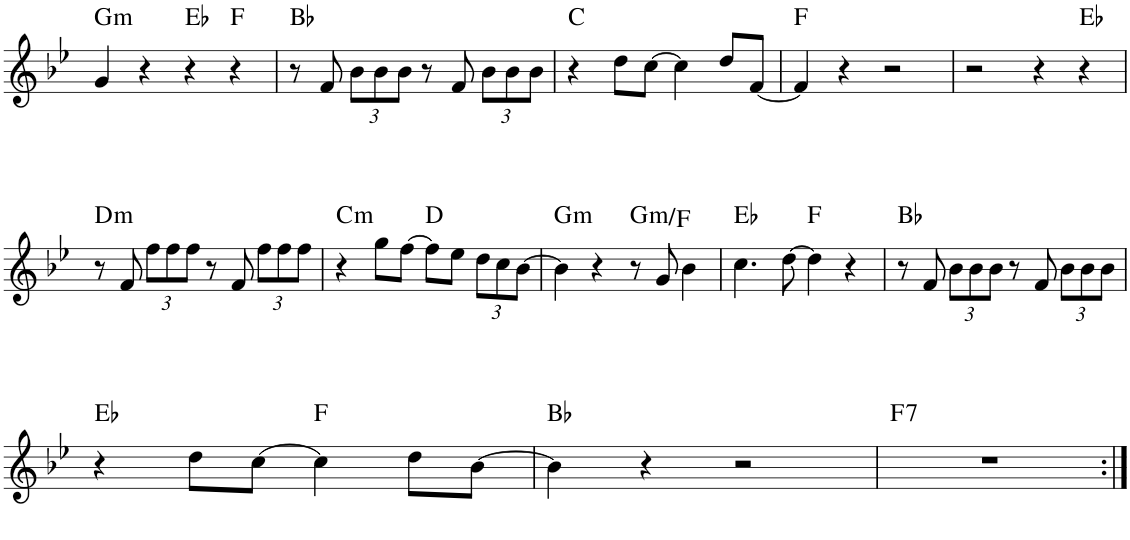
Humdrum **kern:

**kern	**harte
*part1	*part1
*staff1	*
*I"Piano	*
*I'Pno.	*
!!LO:PB:g=z
*clefG2	*
*k[b-e-]	*
*M4/4	*
=90	=90
!	!LO:H:kt=m
4g/	G:min
4r	.
4r	Eb:maj
4r	F:maj
=91	=91
8r	Bb:maj
8f/	.
*Xbrackettup	*
12b-\L	.
12b-\	.
12b-\J	.
8r	.
8f/	.
12b-\L	.
12b-\	.
12b-\J	.
=92	=92
4r	C:maj
8dd\L	.
[8cc\J	.
4cc\]	.
8dd/L	.
[8f/J	.
=93	=93
4f/]	F:maj
4r	.
2r	.
=94	=94
2r	.
4r	.
4r	Eb:maj
!!LO:LB:g=z
=95	=95
!	!LO:H:kt=m
8r	D:min
8f/	.
12ff\L	.
12ff\	.
12ff\J	.
8r	.
8f/	.
12ff\L	.
12ff\	.
12ff\J	.
=96	=96
!	!LO:H:kt=m
4r	C:min
8gg\L	.
[8ff\J	.
8ff\L]	D:maj
8ee-\J	.
12dd\L	.
12cc\	.
[12b-\J	.
=97	=97
!	!LO:H:kt=m
4b-\]	G:min
4r	.
!	!LO:H:kt=m
8r	G:min/b7
8g/	.
4b-\	.
=98	=98
4.cc\	Eb:maj
[8dd\	.
4dd\]	F:maj
4r	.
=99	=99
8r	Bb:maj
8f/	.
12b-\L	.
12b-\	.
12b-\J	.
8r	.
8f/	.
12b-\L	.
12b-\	.
12b-\J	.
!!LO:LB:g=z
=100	=100
4r	Eb:maj
8dd\L	.
[8cc\J	.
4cc\]	F:maj
8dd\L	.
[8b-\J	.
=101	=101
4b-\]	Bb:maj
4r	.
2r	.
=102	=102
!	!LO:H:kt=7
1r	F:7
=:|!	=:|!
*-	*-
